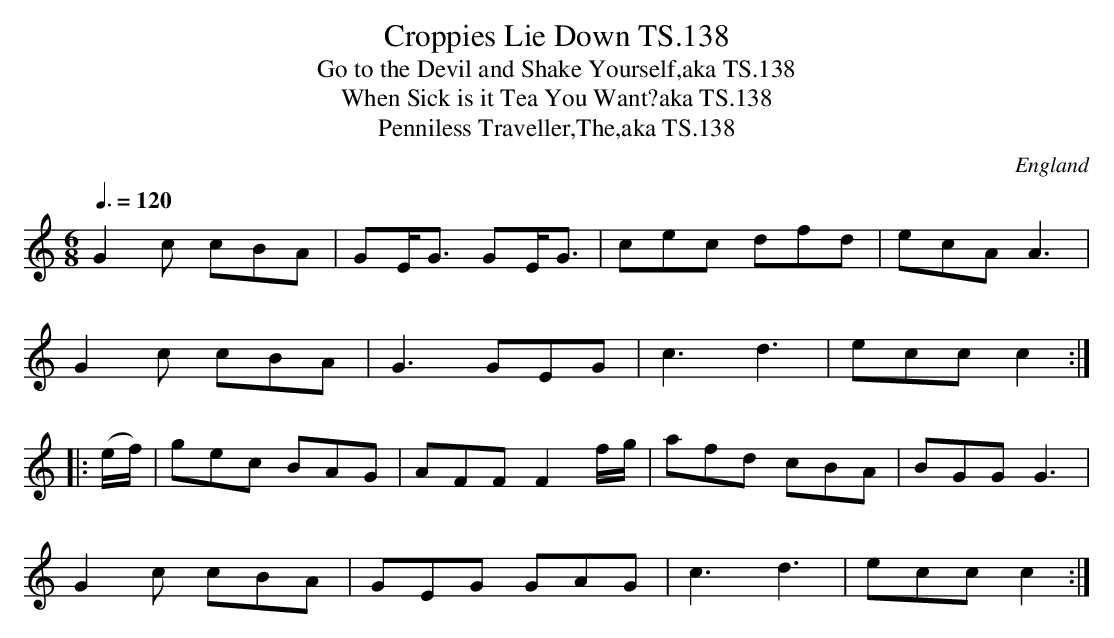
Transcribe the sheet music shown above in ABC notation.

X:1
T:Croppies Lie Down TS.138
T:Go to the Devil and Shake Yourself,aka TS.138
T:When Sick is it Tea You Want?aka TS.138
T:Penniless Traveller,The,aka TS.138
M:6/8
L:1/8
Q:3/8=120
O:England
K:C major
G2c cBA|GE<G GE<G|cec dfd|ecAA3|!
G2c cBA|G3GEG|c3d3|eccc2:|!
|:(e/f/)|gec BAG|AFFF2f/g/|afd cBA|BGGG3|!
G2c cBA|GEG GAG|c3d3|ecc c2:|]
